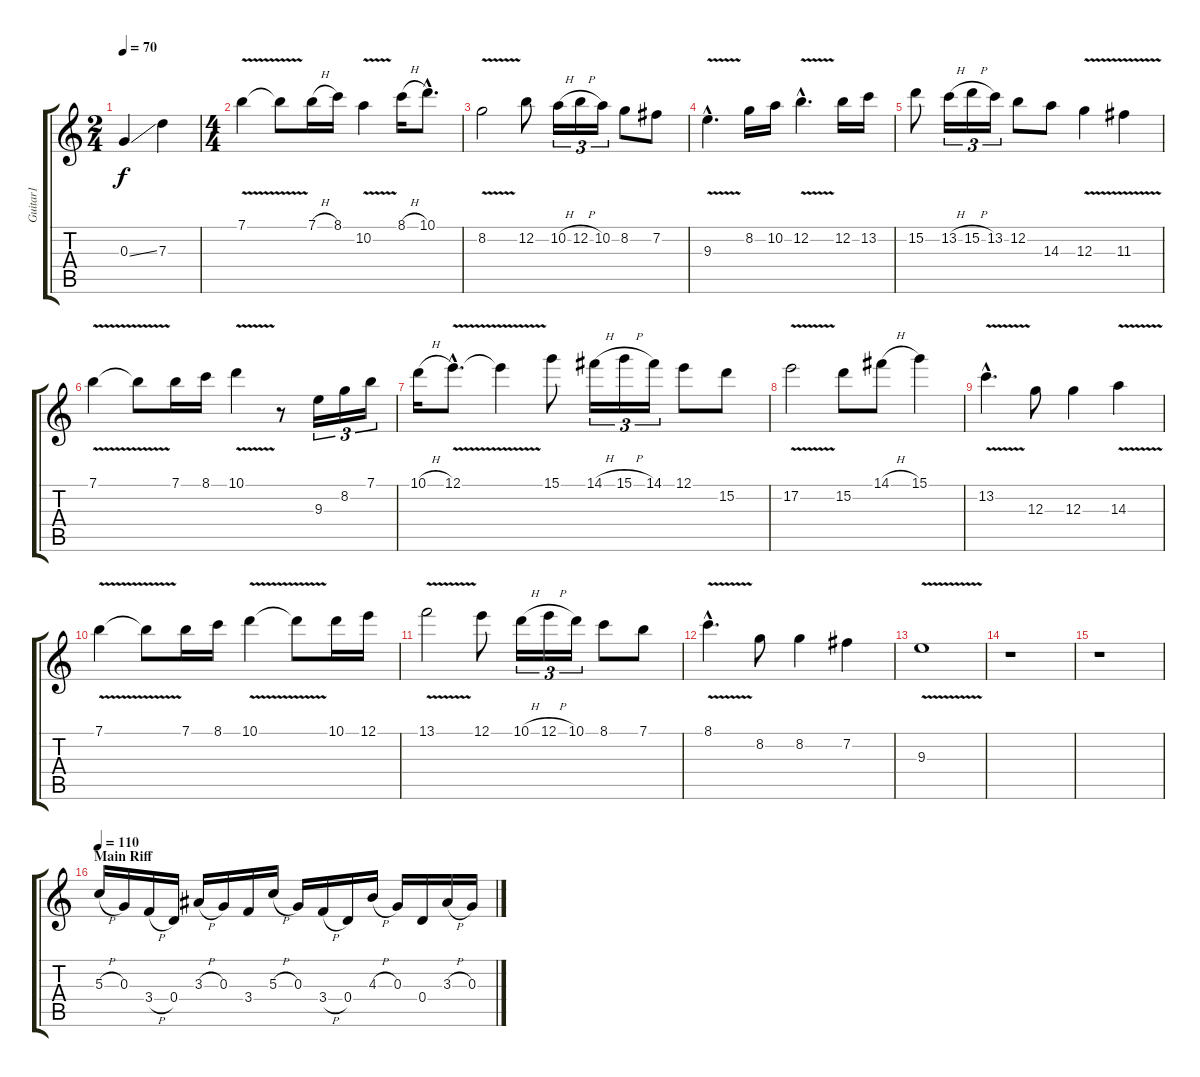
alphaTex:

\track ("Guitar1" "Guitar1") {instrument overdrivenguitar}
\staff {score tabs}
\tuning (E4 B3 G3 D3 A2 E2) {hide}
\ts (2 4)
\tempo 70
\clef g2
\ks c
0.3{ss}.4{dy f instrument overdrivenguitar} 7.3.4 |
\ts (4 4)
7.1{v}.4 7.1{t}.8 7.1{h}.16 8.1.16 10.2{v}.4 8.1{h}.16 10.1{hac}.8{d} |
8.2{v}.2 12.2.8 10.2{h}.16{tu (3 2)} 12.2{h}.16{tu (3 2)} 10.2.16{tu (3 2)} 8.2.8 7.2.8 |
9.3{v hac}.4{d} 8.2.16 10.2.16 12.2{v hac}.4{d} 12.2.16 13.2.16 |
15.2.8 13.2{h}.16{tu (3 2)} 15.2{h}.16{tu (3 2)} 13.2.16{tu (3 2)} 12.2.8 14.3.8 12.3{v}.4 11.3{v}.4 |
7.1{v}.4 7.1{t}.8 7.1.16 8.1.16 10.1{v}.4 r.8 9.3.16{tu (3 2)} 8.2.16{tu (3 2)} 7.1.16{tu (3 2)} |
10.1{h}.16 12.1{v hac}.8{d} 12.1{t}.4 15.1.8 14.1{h}.16{tu (3 2)} 15.1{h}.16{tu (3 2)} 14.1.16{tu (3 2)} 12.1.8 15.2.8 |
17.2{v}.2 15.2.8 14.1{h}.8 15.1.4 |
13.2{v hac}.4{d} 12.3.8 12.3.4 14.3{v}.4 |
7.1{v}.4 7.1{t}.8 7.1.16 8.1.16 10.1{v}.4 10.1{t}.8 10.1.16 12.1.16 |
13.1{v}.2 12.1.8 10.1{h}.16{tu (3 2)} 12.1{h}.16{tu (3 2)} 10.1.16{tu (3 2)} 8.1.8 7.1.8 |
8.1{v hac}.4{d} 8.2.8 8.2.4 7.2.4 |
9.3{v}.1 |
r.1 |
r.1 |
\section ("" "Main Riff")
\tempo 110
5.3{h}.16 0.3.16 3.4{h}.16 0.4.16 3.3{h}.16 0.3.16 3.4.16 5.3{h}.16 0.3.16 3.4{h}.16 0.4.16 4.3{h}.16 0.3.16 0.4.16 3.3{h}.16 0.3.16
